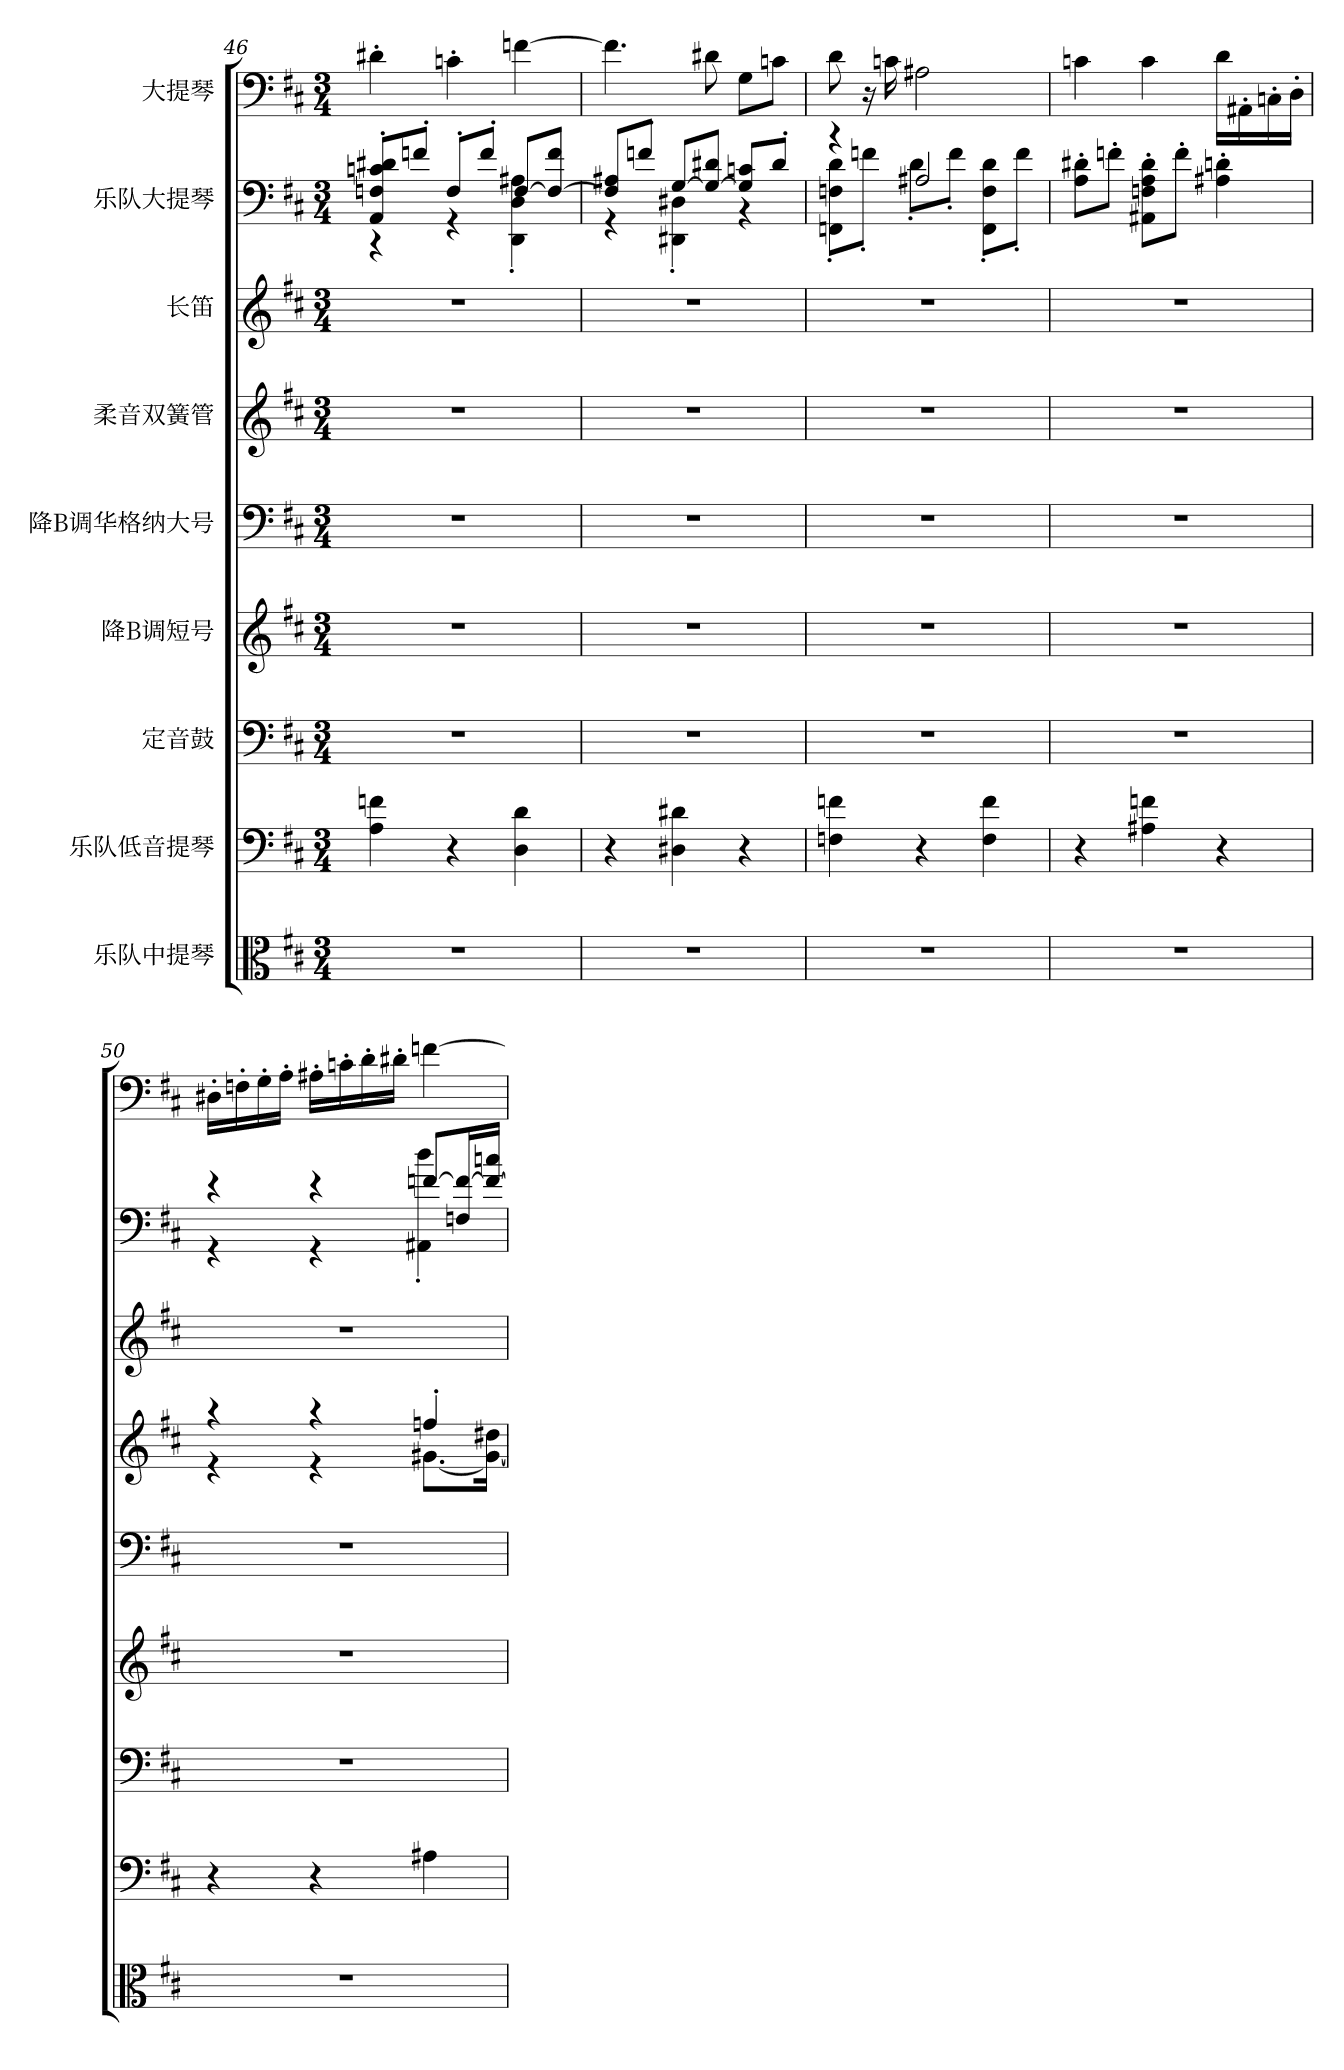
**kern	**kern	**kern	**kern	**kern	**kern	**kern	**kern	**kern
*part9	*part8	*part7	*part6	*part5	*part4	*part3	*part2	*part1
*staff9	*staff8	*staff7	*staff6	*staff5	*staff4	*staff3	*staff2	*staff1
*I"乐队中提琴	*I"乐队低音提琴	*I"定音鼓	*I"降B调短号	*I"降B调华格纳大号	*I"柔音双簧管	*I"长笛	*I"乐队大提琴	*I"大提琴
*clefC3	*clefF4	*clefF4	*clefG2	*clefF4	*clefG2	*clefG2	*clefF4	*clefF4
*	*ITrd7c12	*	*ITrd1c2	*ITrd1c2	*ITrd2c3	*	*	*
*k[f#c#]	*k[f#c#]	*k[f#c#]	*k[]	*k[]	*k[f#c#g#d#a#]	*k[f#c#]	*k[f#c#]	*k[f#c#]
*M3/4	*M3/4	*M3/4	*M3/4	*M3/4	*M3/4	*M3/4	*M3/4	*M3/4
=46	=46	=46	=46	=46	=46	=46	=46	=46
*	*	*	*	*	*	*	*^	*
2.r	4AA\ 4Fn\	2.r	2.r	2.r	2.r	2.r	8AA/' 8Fn/' 8cn/' 8d#X/'L	4r	4d#X'\
.	.	.	.	.	.	.	8fn'/J	.	.
.	4r	.	.	.	.	.	8F'/L	4r	4cn'\
.	.	.	.	.	.	.	8f'/J	.	.
.	4DD\ 4D\	.	.	.	.	.	[8F/L	4DD\' 4D\' 4A#X\'	[4fn\
.	.	.	.	.	.	.	8F/_ 8f/J	.	.
!!LO:PB:g=z
=47	=47	=47	=47	=47	=47	=47	=47	=47	=47
2.r	4r	2.r	2.r	2.r	2.r	2.r	8F/] 8A#X/L	4r	4.f\]
.	.	.	.	.	.	.	8fn'/J	.	.
.	4DD#X\ 4D#X\	.	.	.	.	.	[8G/L	4DD#X\' 4D#X\'	.
.	.	.	.	.	.	.	8G/_ 8d#X/J	.	8d#X\
.	4r	.	.	.	.	.	8G/] 8cn/L	4r	8G\L
.	.	.	.	.	.	.	8d#'/J	.	8cn\J
=48	=48	=48	=48	=48	=48	=48	=48	=48	=48
2.r	4FFn\ 4Fn\	2.r	2.r	2.r	2.r	2.r	4r	8FFn\' 8Fn\' 8d\'L	8d\
.	.	.	.	.	.	.	.	8fn'\J	16r
.	.	.	.	.	.	.	.	.	16cn\
.	4r	.	.	.	.	.	2A#X/	8d'\L	2A#X\
.	.	.	.	.	.	.	.	8f'\J	.
.	4FF\ 4F\	.	.	.	.	.	.	8FF\' 8F\' 8d\'L	.
.	.	.	.	.	.	.	.	8f'\J	.
*	*	*	*	*	*	*	*v	*v	*
=49	=49	=49	=49	=49	=49	=49	=49	=49
2.r	4r	2.r	2.r	2.r	2.r	2.r	8A\' 8d#X\'L	4cn\
.	.	.	.	.	.	.	8fn'\J	.
.	4AA#X\ 4Fn\	.	.	.	.	.	8AA#X\' 8Fn\' 8A\' 8d#\'L	4c\
.	.	.	.	.	.	.	8f'\J	.
.	4r	.	.	.	.	.	4A#X\' 4dn\'	16d\LL
.	.	.	.	.	.	.	.	16AA#X'\
.	.	.	.	.	.	.	.	16Cn'\
.	.	.	.	.	.	.	.	16D'\JJ
!!LO:PB:g=z
=50	=50	=50	=50	=50	=50	=50	=50	=50
*	*	*	*	*	*^	*	*^	*
2.r	4r	2.r	2.r	2.r	4r	4r	2.r	4r	4r	16D#X'\LL
.	.	.	.	.	.	.	.	.	.	16Fn'\
.	.	.	.	.	.	.	.	.	.	16G'\
.	.	.	.	.	.	.	.	.	.	16A'\JJ
.	4r	.	.	.	4r	4r	.	4r	4r	16A#X'\LL
.	.	.	.	.	.	.	.	.	.	16cn'\
.	.	.	.	.	.	.	.	.	.	16d'\
.	.	.	.	.	.	.	.	.	.	16d#X'\JJ
.	4AA#X\	.	.	.	4ddn'/	[8.e#X\L	.	[8fn/L	4AA#X\' 4dd\'	[4fn\
.	.	.	.	.	.	.	.	16Fn/ 16f/_L	.	.
.	.	.	.	.	.	16e#\_ 16b#X\Jk	.	16f/_ 16ccn/JJ	.	.
*	*	*	*	*	*v	*v	*	*v	*v	*
=	=	=	=	=	=	=	=	=
*-	*-	*-	*-	*-	*-	*-	*-	*-
